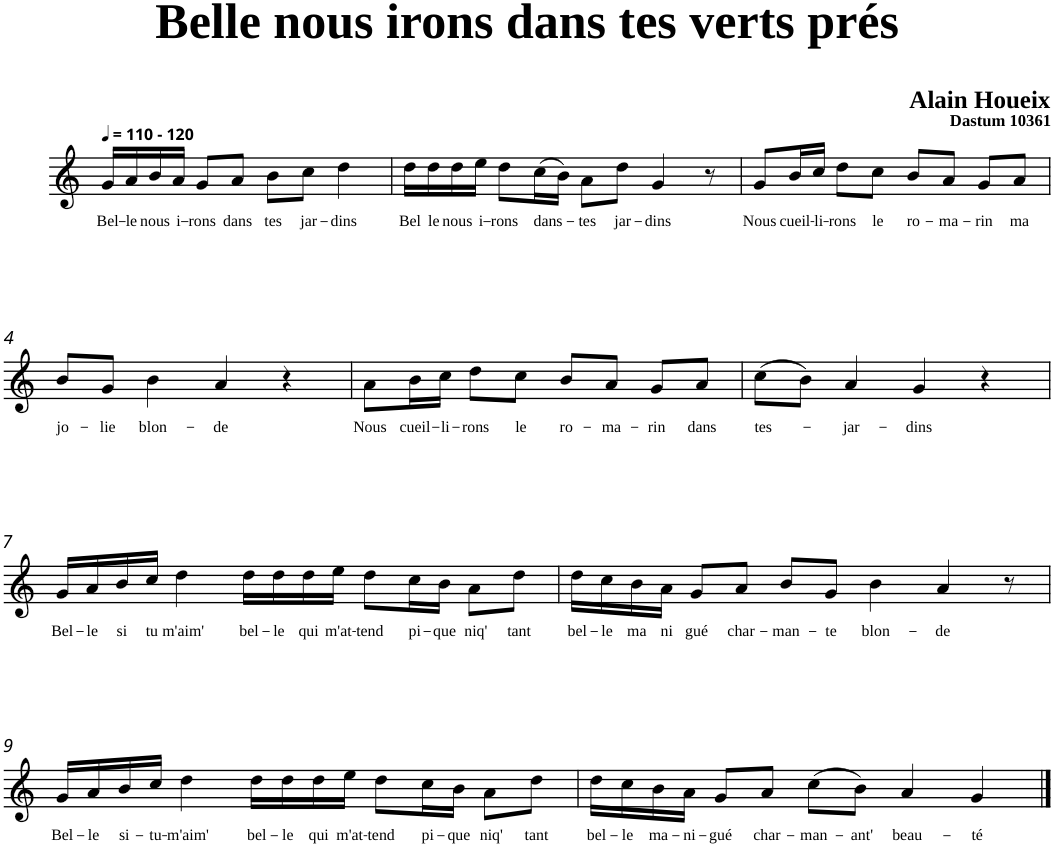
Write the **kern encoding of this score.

**kern	**text
*part1	*part1
*staff1	*staff1
*clefG2	*
*k[]	*
=1	=1
!LO:TX:a:B:t=- 120	!
!	!LO:LY:b
16g/LL	Bel-
!	!LO:LY:b
16a/	-le
!	!LO:LY:b
16b/	nous
!	!LO:LY:b
16a/JJ	i-
!	!LO:LY:b
8g/L	-rons
!	!LO:LY:b
8a/J	dans
!	!LO:LY:b
8b\L	tes
!	!LO:LY:b
8cc\J	jar-
!	!LO:LY:b
4dd\	-dins
=2	=2
!	!LO:LY:b
16dd\LL	Bel
!	!LO:LY:b
16dd\	le
!	!LO:LY:b
16dd\	nous
!	!LO:LY:b
16ee\JJ	i-
!	!LO:LY:b
8dd\L	-rons
!	!LO:LY:b
(>16cc\L	dans-
16b\JJ)	.
!	!LO:LY:b
8a\L	-tes
!	!LO:LY:b
8dd\J	jar-
!	!LO:LY:b
4g/	-dins
8r	.
=3	=3
!	!LO:LY:b
8g/L	Nous
!	!LO:LY:b
16b/L	cueil-
!	!LO:LY:b
16cc/JJ	-li-
!	!LO:LY:b
8dd\L	-rons
!	!LO:LY:b
8cc\J	le
!	!LO:LY:b
8b/L	ro-
!	!LO:LY:b
8a/J	-ma-
!	!LO:LY:b
8g/L	-rin
!	!LO:LY:b
8a/J	ma
!!LO:LB:g=z
=4	=4
!	!LO:LY:b
8b/L	jo-
!	!LO:LY:b
8g/J	-lie
!	!LO:LY:b
4b\	blon-
!	!LO:LY:b
4a/	-de
4r	.
=5	=5
!	!LO:LY:b
8a\L	Nous
!	!LO:LY:b
16b\L	cueil-
!	!LO:LY:b
16cc\JJ	-li-
!	!LO:LY:b
8dd\L	-rons
!	!LO:LY:b
8cc\J	le
!	!LO:LY:b
8b/L	ro-
!	!LO:LY:b
8a/J	-ma-
!	!LO:LY:b
8g/L	-rin
!	!LO:LY:b
8a/J	dans
=6	=6
!	!LO:LY:b
(>8cc\L	tes-
8b\J)	.
!	!LO:LY:b
4a/	-jar-
!	!LO:LY:b
4g/	-dins
4r	.
!!LO:LB:g=z
=7	=7
!	!LO:LY:b
16g/LL	Bel-
!	!LO:LY:b
16a/	-le
!	!LO:LY:b
16b/	si
!	!LO:LY:b
16cc/JJ	tu
!	!LO:LY:b
4dd\	m'aim'
!	!LO:LY:b
16dd\LL	bel-
!	!LO:LY:b
16dd\	-le
!	!LO:LY:b
16dd\	qui
!	!LO:LY:b
16ee\JJ	m'at-
!	!LO:LY:b
8dd\L	-tend
!	!LO:LY:b
16cc\L	pi-
!	!LO:LY:b
16b\JJ	-que
!	!LO:LY:b
8a\L	niq'
!	!LO:LY:b
8dd\J	tant
=8	=8
!	!LO:LY:b
16dd\LL	bel-
!	!LO:LY:b
16cc\	-le
!	!LO:LY:b
16b\	ma
!	!LO:LY:b
16a\JJ	ni
!	!LO:LY:b
8g/L	gué
!	!LO:LY:b
8a/J	char-
!	!LO:LY:b
8b/L	-man-
!	!LO:LY:b
8g/J	-te
!	!LO:LY:b
4b\	blon-
!	!LO:LY:b
4a/	-de
8r	.
!!LO:LB:g=z
=9	=9
!	!LO:LY:b
16g/LL	Bel-
!	!LO:LY:b
16a/	-le
!	!LO:LY:b
16b/	si-
!	!LO:LY:b
16cc/JJ	-tu-
!	!LO:LY:b
4dd\	-m'aim'
!	!LO:LY:b
16dd\LL	bel-
!	!LO:LY:b
16dd\	-le
!	!LO:LY:b
16dd\	qui
!	!LO:LY:b
16ee\JJ	m'at-
!	!LO:LY:b
8dd\L	-tend
!	!LO:LY:b
16cc\L	pi-
!	!LO:LY:b
16b\JJ	-que
!	!LO:LY:b
8a\L	niq'
!	!LO:LY:b
8dd\J	tant
=10	=10
!	!LO:LY:b
16dd\LL	bel-
!	!LO:LY:b
16cc\	-le
!	!LO:LY:b
16b\	ma-
!	!LO:LY:b
16a\JJ	-ni-
!	!LO:LY:b
8g/L	-gué
!	!LO:LY:b
8a/J	char-
!	!LO:LY:b
(>8cc\L	-man-
!	!LO:LY:b
8b\J)	-ant'
!	!LO:LY:b
4a/	beau-
!	!LO:LY:b
4g/	-té
==	==
*-	*-
